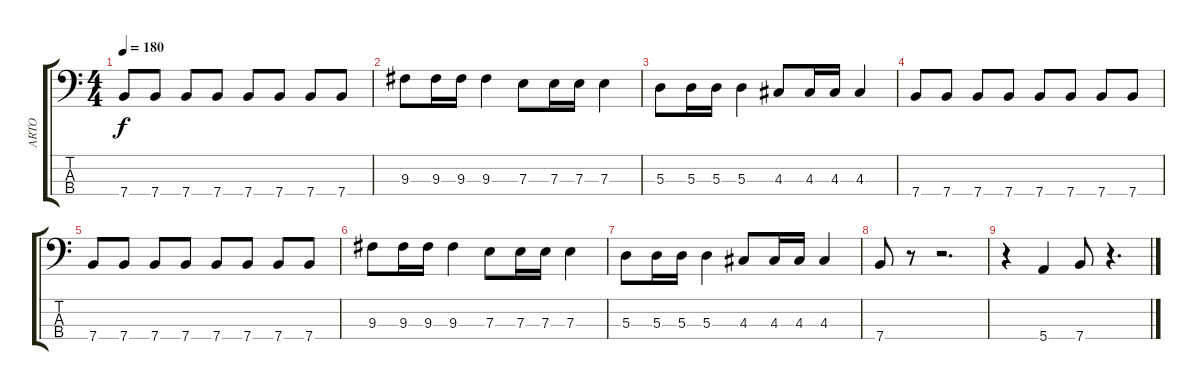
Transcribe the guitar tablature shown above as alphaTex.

\track ("ARTO" "ARTO") {instrument electricbasspick}
\staff {score tabs}
\tuning (G2 D2 A1 E1) {hide}
\ts (4 4)
\tempo 180
\clef f4
\ks c
7.4.8{dy f} 7.4.8 7.4.8 7.4.8 7.4.8 7.4.8 7.4.8 7.4.8 |
9.3.8 9.3.16 9.3.16 9.3.4 7.3.8 7.3.16 7.3.16 7.3.4 |
5.3.8 5.3.16 5.3.16 5.3.4 4.3.8 4.3.16 4.3.16 4.3.4 |
7.4.8 7.4.8 7.4.8 7.4.8 7.4.8 7.4.8 7.4.8 7.4.8 |
7.4.8 7.4.8 7.4.8 7.4.8 7.4.8 7.4.8 7.4.8 7.4.8 |
9.3.8 9.3.16 9.3.16 9.3.4 7.3.8 7.3.16 7.3.16 7.3.4 |
5.3.8 5.3.16 5.3.16 5.3.4 4.3.8 4.3.16 4.3.16 4.3.4 |
7.4.8 r.8 r.2{d} |
r.4 5.4.4 7.4.8 r.4{d}
